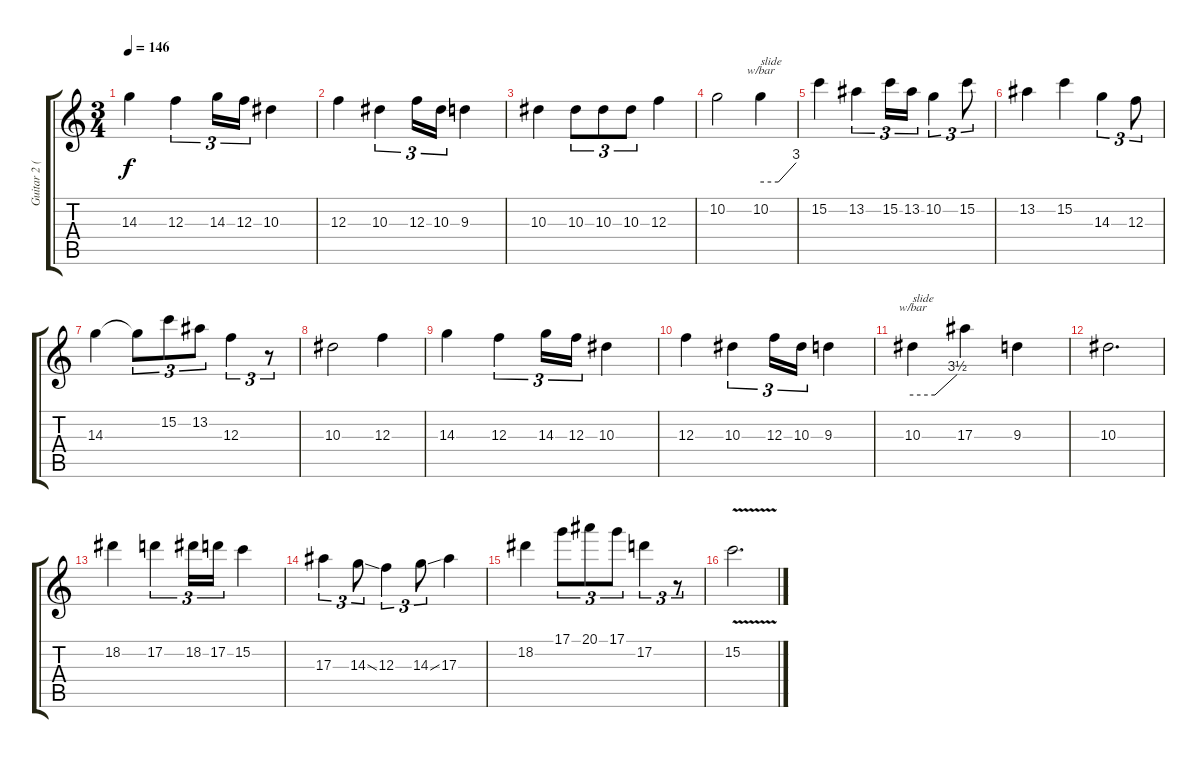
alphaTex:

\track ("Guitar 2 (Jari)" "Guitar 2 (") {instrument distortionguitar}
\staff {score tabs}
\tuning (D4 A3 F3 C3 G2 C2) {hide}
\ts (3 4)
\tempo 146
\clef g2
\ks c
14.3.4{dy f} 12.3.4{tu (3 2)} 14.3.16{tu (3 2)} 12.3.16{tu (3 2)} 10.3.4 |
12.3.4 10.3.4{tu (3 2)} 12.3.16{tu (3 2)} 10.3.16{tu (3 2)} 9.3.4 |
10.3.4 10.3.8{tu (3 2)} 10.3.8{tu (3 2)} 10.3.8{tu (3 2)} 12.3.4 |
10.2.2 10.2.4{tbe (custom default 0 0 30 0 60 12) txt "slide"} |
15.2.4 13.2.4{tu (3 2)} 15.2.16{tu (3 2)} 13.2.16{tu (3 2)} 10.2.4{tu (3 2)} 15.2.8{tu (3 2)} |
13.2.4 15.2.4 14.3.4{tu (3 2)} 12.3.8{tu (3 2)} |
14.3.4 14.3{t}.8{tu (3 2)} 15.2.8{tu (3 2)} 13.2.8{tu (3 2)} 12.3.4{tu (3 2)} r.8{tu (3 2)} |
10.3.2 12.3.4 |
14.3.4 12.3.4{tu (3 2)} 14.3.16{tu (3 2)} 12.3.16{tu (3 2)} 10.3.4 |
12.3.4 10.3.4{tu (3 2)} 12.3.16{tu (3 2)} 10.3.16{tu (3 2)} 9.3.4 |
10.3.4{tbe (custom default 0 0 30 0 60 14) txt "slide"} 17.3.4 9.3.4 |
10.3.2{d} |
18.2.4 17.2.4{tu (3 2)} 18.2.16{tu (3 2)} 17.2.16{tu (3 2)} 15.2.4 |
17.3.4{tu (3 2)} 14.3{ss}.8{tu (3 2)} 12.3.4{tu (3 2)} 14.3{ss}.8{tu (3 2)} 17.3.4 |
18.2.4 17.1.8{tu (3 2)} 20.1.8{tu (3 2)} 17.1.8{tu (3 2)} 17.2.4{tu (3 2)} r.8{tu (3 2)} |
15.2{v}.2{d}
